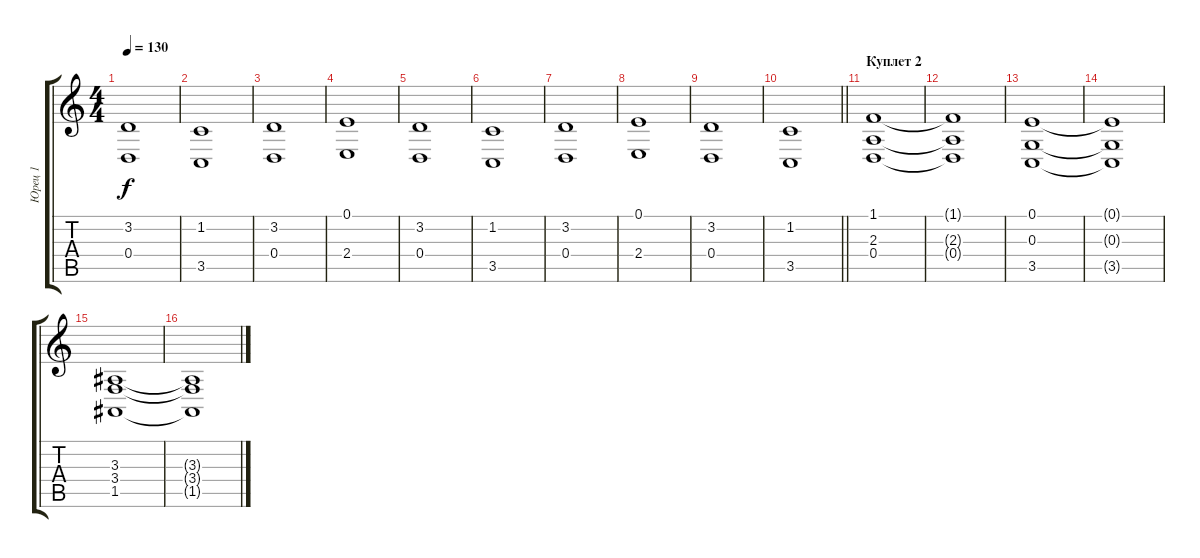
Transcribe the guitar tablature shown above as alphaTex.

\track ("Юрец 1" "Юрец 1") {instrument stringensemble1}
\staff {score tabs}
\tuning (E4 B3 G3 D3 A2 E2) {hide}
\ts (4 4)
\tempo 130
\clef g2
\ks c
(3.2 0.4).1{dy f} |
(1.2 3.5).1 |
(3.2 0.4).1 |
(0.1 2.4).1 |
(3.2 0.4).1 |
(1.2 3.5).1 |
(3.2 0.4).1 |
(0.1 2.4).1 |
(3.2 0.4).1 |
\barLineRight lightlight
(1.2 3.5).1 |
\section ("" "Куплет 2")
(1.1 2.3 0.4).1 |
(1.1{t} 2.3{t} 0.4{t}).1 |
(0.1 0.3 3.5).1 |
(0.1{t} 0.3{t} 3.5{t}).1 |
(3.3 3.4 1.5).1 |
(3.3{t} 3.4{t} 1.5{t}).1
